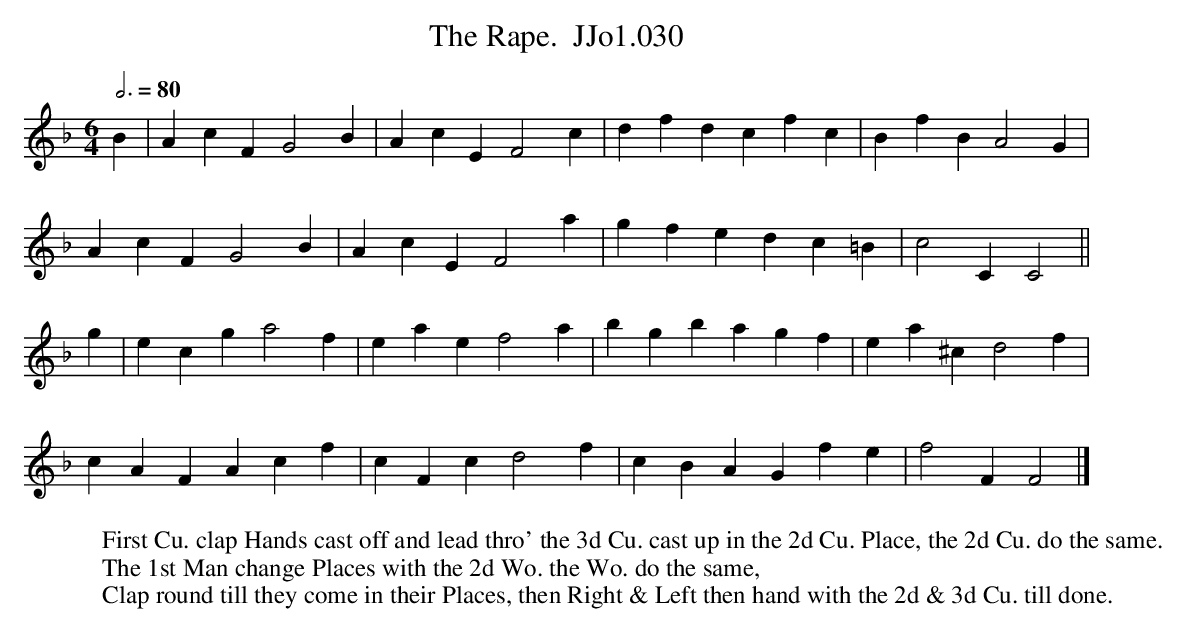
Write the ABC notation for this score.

X:1
T:Rape.  JJo1.030, The
M:6/4
Q:3/4=80
L:1/4
K:F
B | AcF G2B | AcE F2c | dfd cfc | BfB A2G |
AcF G2B | AcE F2a | gfe dc=B | c2C C2 ||
g |ecg a2f | eae f2a | bgb agf | ea^c d2f |
cAF Acf | cFc d2f | cBA Gfe | f2F F2 |]
W:First Cu. clap Hands cast off and lead thro' the 3d Cu. cast up in the 2d Cu. Place, the 2d Cu. do the same.
W:The 1st Man change Places with the 2d Wo. the Wo. do the same,
W:Clap round till they come in their Places, then Right & Left then hand with the 2d & 3d Cu. till done.
